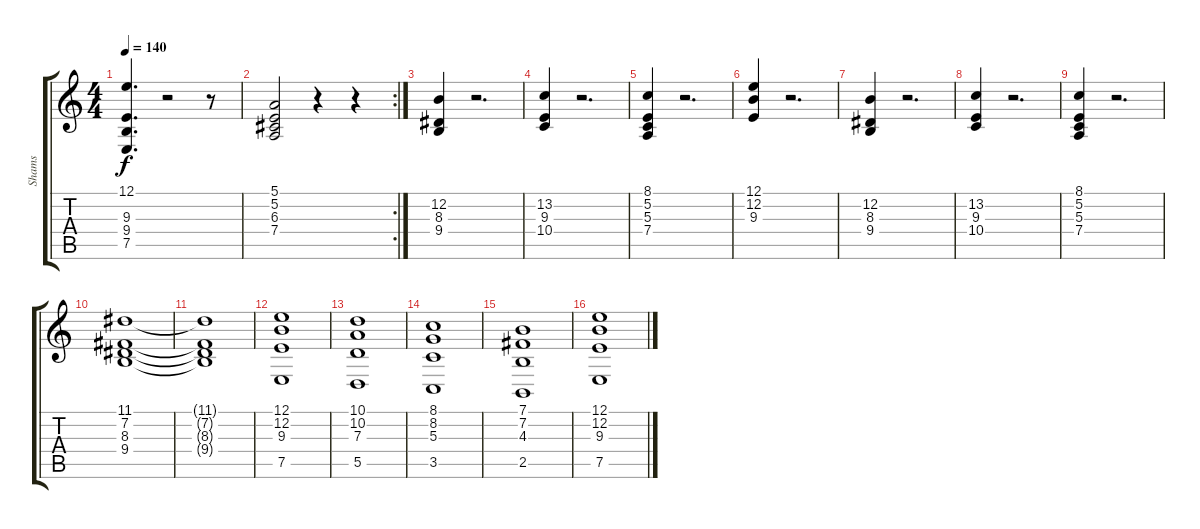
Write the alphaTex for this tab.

\track ("Shams" "Shams") {instrument stringensemble1}
\staff {score tabs}
\tuning (E4 B3 G3 D3 A2 E2) {hide}
\ts (4 4)
\tempo 140
\clef g2
\ks c
(12.1 9.3 9.4 7.5).4{d dy f} r.2 r.8 |
\rc 2
(5.1 5.2 6.3 7.4).2 r.4 r.4 |
(12.2 8.3 9.4).4 r.2{d} |
(13.2 9.3 10.4).4 r.2{d} |
(8.1 5.2 5.3 7.4).4 r.2{d} |
(12.1 12.2 9.3).4 r.2{d} |
(12.2 8.3 9.4).4 r.2{d} |
(13.2 9.3 10.4).4 r.2{d} |
(8.1 5.2 5.3 7.4).4 r.2{d} |
(11.1 7.2 8.3 9.4).1 |
(11.1{t} 7.2{t} 8.3{t} 9.4{t}).1 |
(12.1 12.2 9.3 7.5).1 |
(10.1 10.2 7.3 5.5).1 |
(8.1 8.2 5.3 3.5).1 |
(7.1 7.2 4.3 2.5).1 |
(12.1 12.2 9.3 7.5).1
